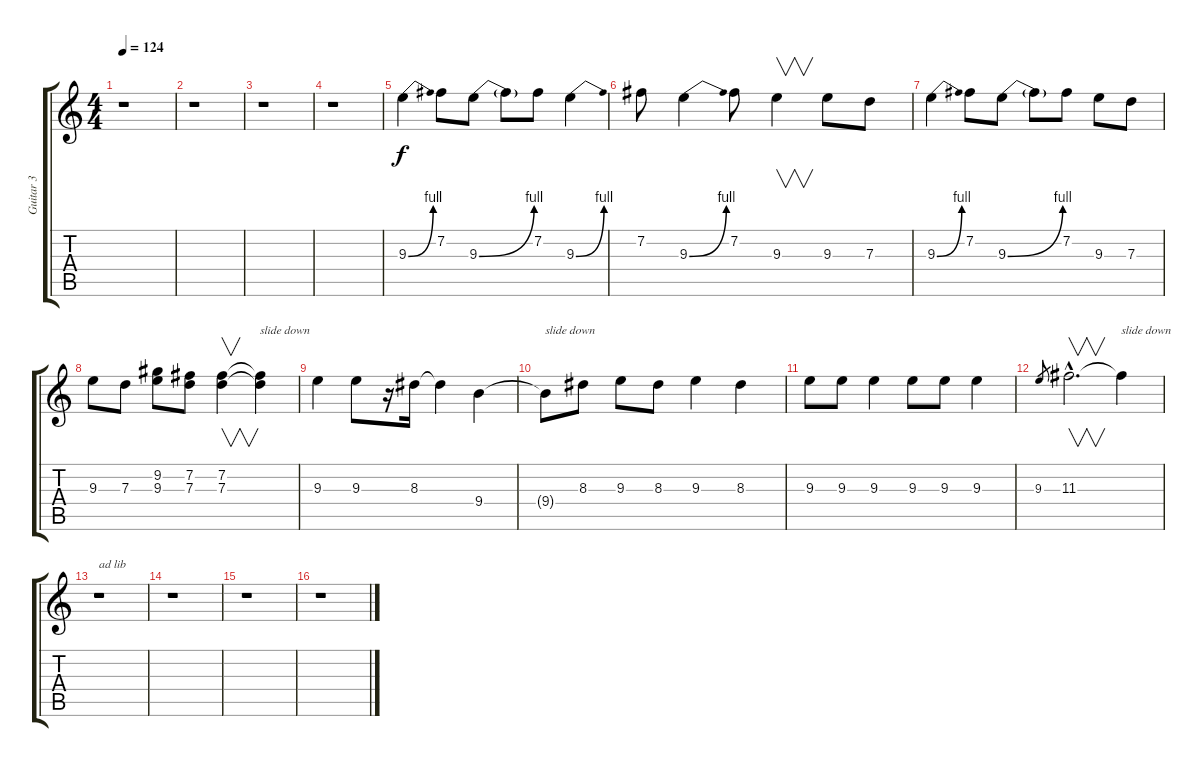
\track ("Guitar 3" "Guitar 3") {instrument distortionguitar}
\staff {score tabs}
\tuning (E4 B3 G3 D3 A2 B1) {hide}
\ts (4 4)
\tempo 124
\clef g2
\ks c
r.1{dy f} |
r.1 |
r.1 |
r.1 |
9.3{be (bend 0 0 60 4)}.4 7.2.8 9.3{be (bend 0 0 60 4)}.8 9.3{t}.8 7.2.8 9.3{be (bend 0 0 60 4)}.4 |
7.2.8 9.3{be (bend 0 0 60 4)}.4 7.2.8 9.3.4{v} 9.3.8 7.3.8 |
9.3{be (bend 0 0 60 4)}.4 7.2.8 9.3{be (bend 0 0 60 4)}.8 9.3{t}.8 7.2.8 9.3.8 7.3.8 |
9.3.8 7.3.8 (9.2 9.3).8 (7.2 7.3).8 (7.2 7.3).4{v} (7.2{t} 7.3{t}).4{txt "slide down"} |
9.3.4 9.3.8 r.16 8.3.16 8.3{t}.4 9.4.4 |
9.4{t}.8{txt "slide down"} 8.3.8 9.3.8 8.3.8 9.3.4 8.3.4 |
9.3.8 9.3.8 9.3.4 9.3.8 9.3.8 9.3.4 |
9.3.8{gr} 11.3{hac}.2{v d} 11.3{t}.4{txt "slide down"} |
r.1{txt "ad lib"} |
r.1 |
r.1 |
r.1
